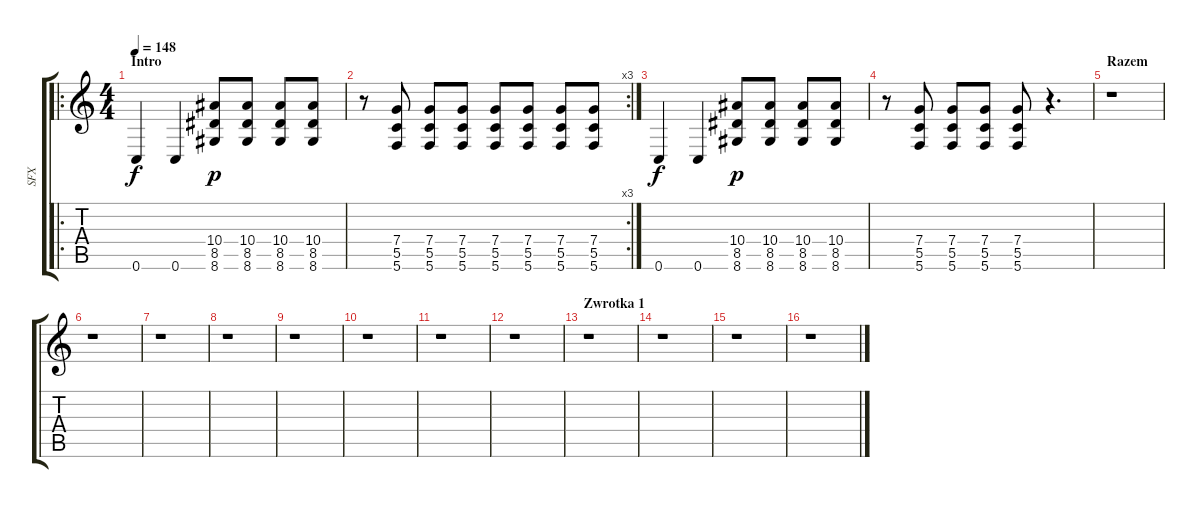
\track ("SFX" "SFX") {instrument guitarharmonics}
\staff {score tabs}
\tuning (D4 A3 F3 C3 G2 C2) {hide}
\ro
\ts (4 4)
\section ("" "Intro")
\tempo 148
\clef g2
\ks c
0.6.4{dy f volume 7 balance 8 instrument overdrivenguitar} 0.6.4 (10.4 8.5 8.6).8{dy p} (10.4 8.5 8.6).8 (10.4 8.5 8.6).8 (10.4 8.5 8.6).8 |
\rc 3
r.8 (7.4 5.5 5.6).8 (7.4 5.5 5.6).8 (7.4 5.5 5.6).8 (7.4 5.5 5.6).8 (7.4 5.5 5.6).8 (7.4 5.5 5.6).8 (7.4 5.5 5.6).8 |
0.6.4{dy f} 0.6.4 (10.4 8.5 8.6).8{dy p} (10.4 8.5 8.6).8 (10.4 8.5 8.6).8 (10.4 8.5 8.6).8 |
r.8 (7.4 5.5 5.6).8 (7.4 5.5 5.6).8 (7.4 5.5 5.6).8 (7.4 5.5 5.6).8 r.4{d} |
\section ("" "Razem")
r.1 |
r.1 |
r.1 |
r.1 |
r.1 |
r.1 |
r.1 |
r.1 |
\section ("" "Zwrotka 1")
r.1 |
r.1 |
r.1 |
r.1
